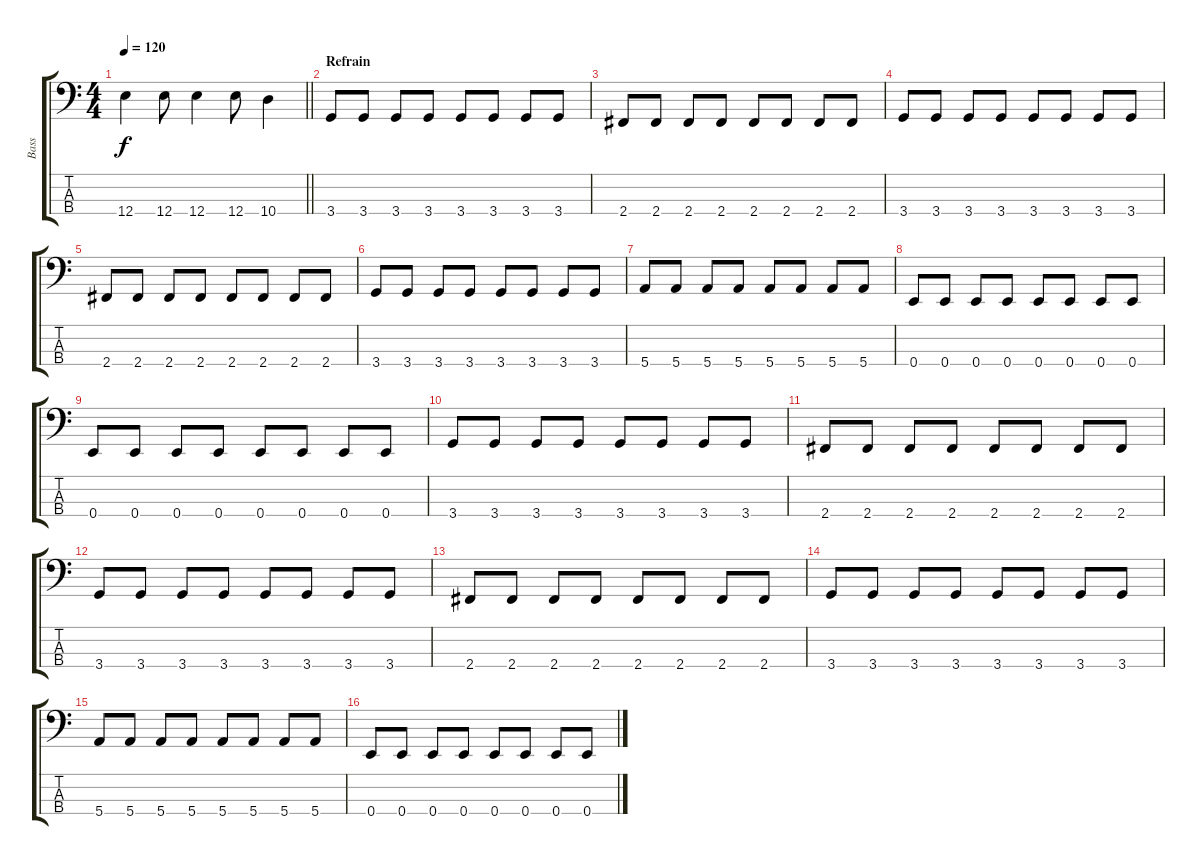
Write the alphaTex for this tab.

\track ("Bass" "Bass") {instrument electricbassfinger}
\staff {score tabs}
\tuning (G2 D2 A1 E1) {hide}
\ts (4 4)
\tempo 120
\clef f4
\barLineRight lightlight
\ks c
12.4.4{dy f} 12.4.8 12.4.4 12.4.8 10.4.4 |
\section ("" "Refrain")
3.4.8 3.4.8 3.4.8 3.4.8 3.4.8 3.4.8 3.4.8 3.4.8 |
2.4.8 2.4.8 2.4.8 2.4.8 2.4.8 2.4.8 2.4.8 2.4.8 |
3.4.8 3.4.8 3.4.8 3.4.8 3.4.8 3.4.8 3.4.8 3.4.8 |
2.4.8 2.4.8 2.4.8 2.4.8 2.4.8 2.4.8 2.4.8 2.4.8 |
3.4.8 3.4.8 3.4.8 3.4.8 3.4.8 3.4.8 3.4.8 3.4.8 |
5.4.8 5.4.8 5.4.8 5.4.8 5.4.8 5.4.8 5.4.8 5.4.8 |
0.4.8 0.4.8 0.4.8 0.4.8 0.4.8 0.4.8 0.4.8 0.4.8 |
0.4.8 0.4.8 0.4.8 0.4.8 0.4.8 0.4.8 0.4.8 0.4.8 |
3.4.8 3.4.8 3.4.8 3.4.8 3.4.8 3.4.8 3.4.8 3.4.8 |
2.4.8 2.4.8 2.4.8 2.4.8 2.4.8 2.4.8 2.4.8 2.4.8 |
3.4.8 3.4.8 3.4.8 3.4.8 3.4.8 3.4.8 3.4.8 3.4.8 |
2.4.8 2.4.8 2.4.8 2.4.8 2.4.8 2.4.8 2.4.8 2.4.8 |
3.4.8 3.4.8 3.4.8 3.4.8 3.4.8 3.4.8 3.4.8 3.4.8 |
5.4.8 5.4.8 5.4.8 5.4.8 5.4.8 5.4.8 5.4.8 5.4.8 |
0.4.8 0.4.8 0.4.8 0.4.8 0.4.8 0.4.8 0.4.8 0.4.8
